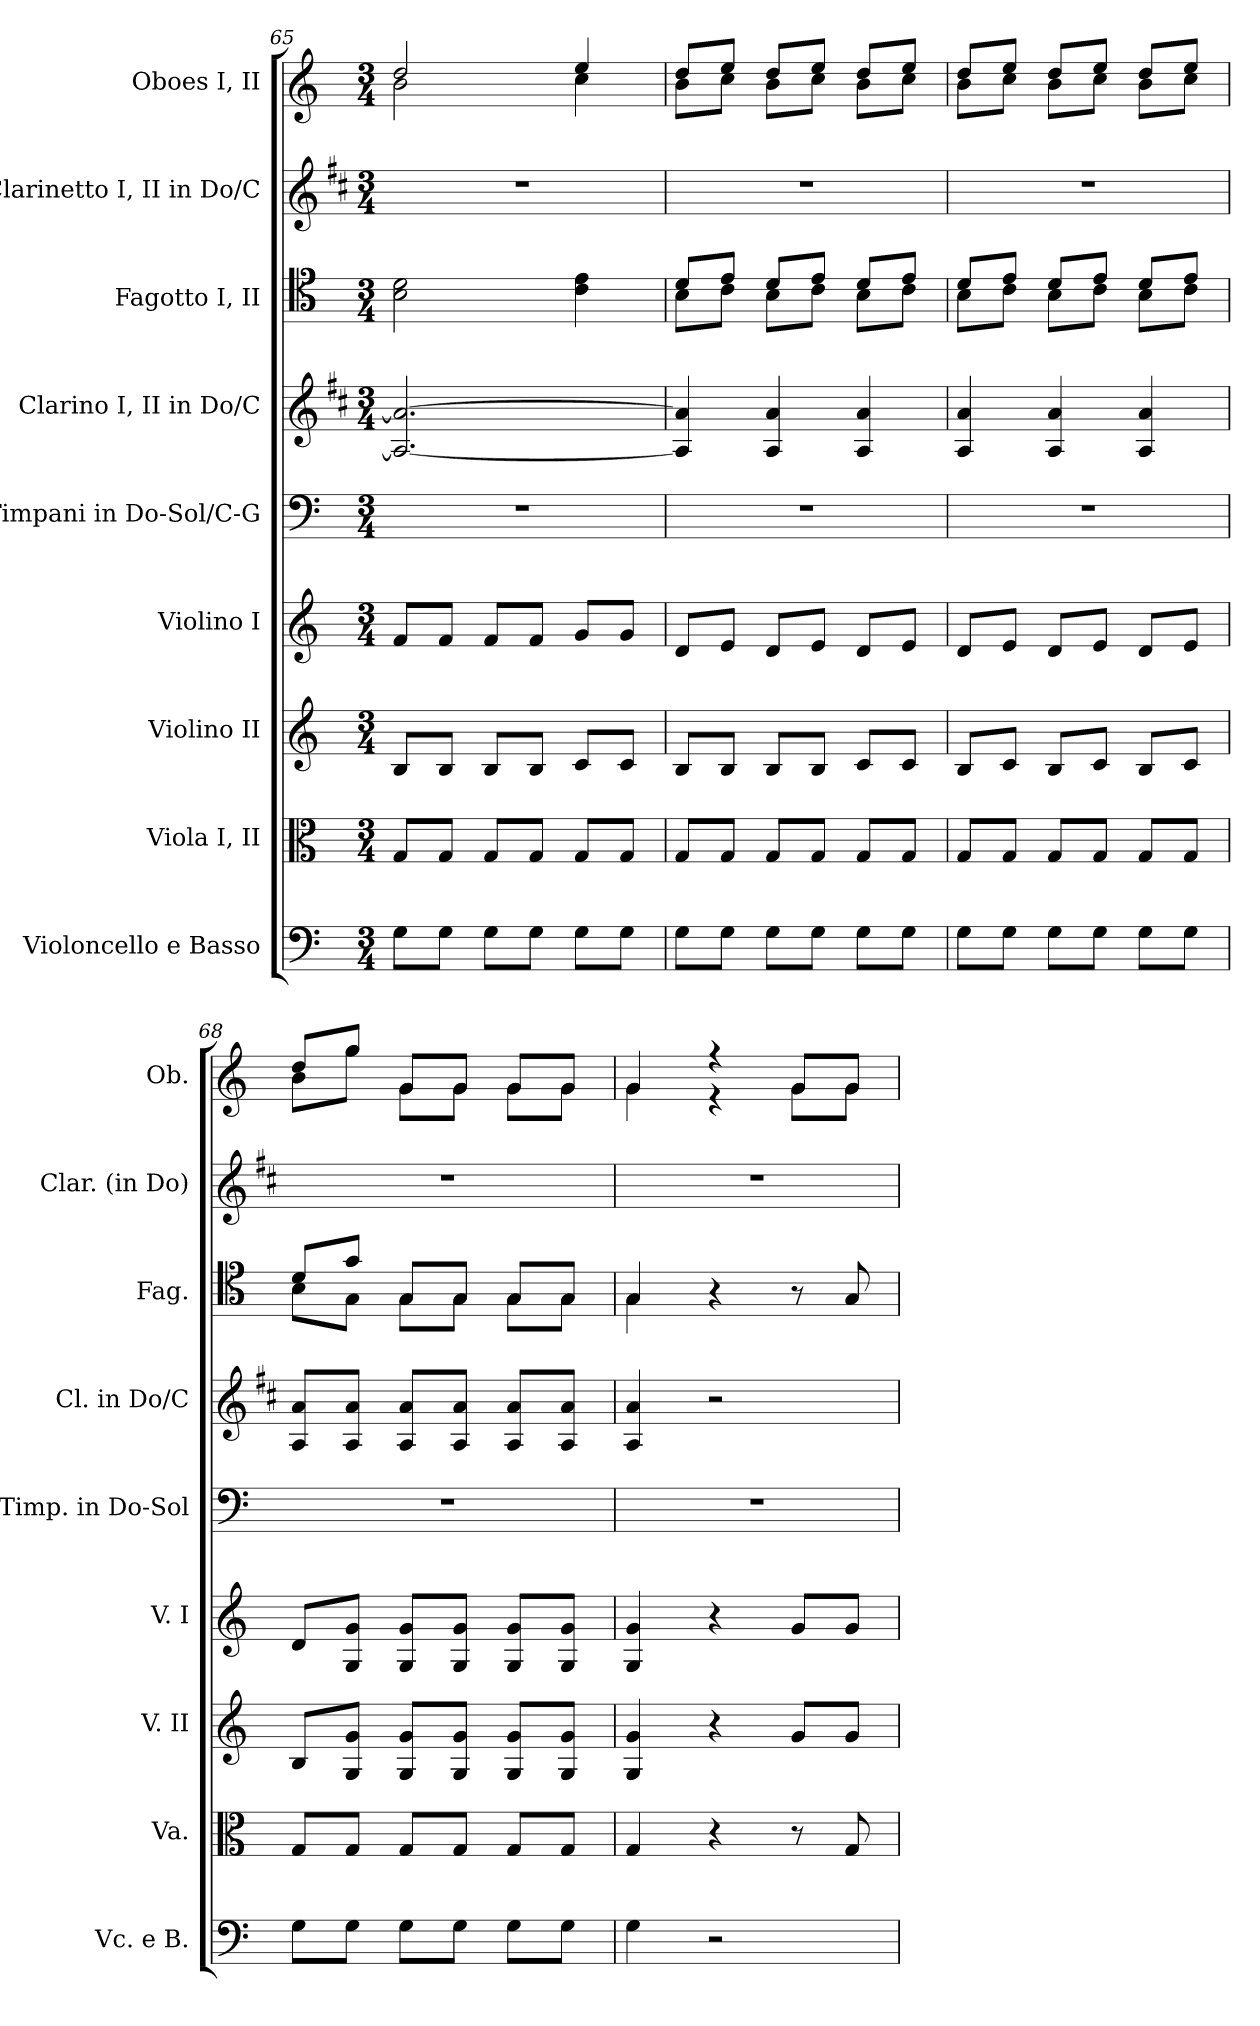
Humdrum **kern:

**kern	**kern	**kern	**kern	**kern	**kern	**kern	**kern	**kern
*part9	*part8	*part7	*part6	*part5	*part4	*part3	*part2	*part1
*staff9	*staff8	*staff7	*staff6	*staff5	*staff4	*staff3	*staff2	*staff1
*I"Violoncello e Basso	*I"Viola I, II	*I"Violino II	*I"Violino I	*I"Timpani in Do-Sol/C-G	*I"Clarino I, II in Do/C	*I"Fagotto I, II	*I"Clarinetto I, II in Do/C	*I"Oboes I, II
*I'Vc. e B.	*I'Va.	*I'V. II	*I'V. I	*I'Timp. in Do-Sol	*I'Cl. in Do/C	*I'Fag.	*I'Clar. (in Do)	*I'Ob.
*clefF4	*clefC3	*clefG2	*clefG2	*clefF4	*clefG2	*clefC4	*clefG2	*clefG2
*	*	*	*	*	*ITrd1c2	*	*ITrd1c2	*
*k[]	*k[]	*k[]	*k[]	*k[]	*k[]	*k[]	*k[]	*k[]
*M3/4	*M3/4	*M3/4	*M3/4	*M3/4	*M3/4	*M3/4	*M3/4	*M3/4
=65	=65	=65	=65	=65	=65	=65	=65	=65
*	*	*	*	*	*	*	*	*^
8Gi\L	8Gi/L	8Bj/L	8fZ/L	2.r	2.Gi/_ 2.gi/_	2Bj\ 2dV\	2.r	2ddV/	2bj\
8G\J	8G/J	8B/J	8f/J	.	.	.	.	.	.
8G\L	8G/L	8B/L	8f/L	.	.	.	.	.	.
8G\J	8G/J	8B/J	8f/J	.	.	.	.	.	.
8GV\L	8GV/L	8ci/L	8gV/L	.	.	4ci\ 4ej\	.	4eej/	4cci\
8G\J	8G/J	8c/J	8g/J	.	.	.	.	.	.
!!LO:PB:g=z	!!
=66	=66	=66	=66	=66	=66	=66	=66	=66	=66
*	*	*	*	*	*	*^	*	*	*
8Gi\L	8Gi/L	8Bj/L	8dV/L	2.r	4Gi/] 4gi/]	8dV/L	8Bj\L	2.r	8ddV/L	8bj\L
8GV\J	8GV/J	8BZ/J	8ej/J	.	.	8ej/J	8ci\J	.	8eej/J	8cci\J
8Gi\L	8Gi/L	8Bj/L	8dV/L	.	4Gi/ 4gi/	8dV/L	8Bj\L	.	8ddV/L	8bj\L
8GV\J	8GV/J	8BZ/J	8ej/J	.	.	8ej/J	8ci\J	.	8eej/J	8cci\J
8Gi\L	8Gi/L	8c/L	8dV/L	.	4Gi/ 4gi/	8dV/L	8Bj\L	.	8ddV/L	8bj\L
8GV\J	8GV/J	8ci/J	8ej/J	.	.	8ej/J	8ci\J	.	8eej/J	8cci\J
=67	=67	=67	=67	=67	=67	=67	=67	=67	=67	=67
8Gi\L	8Gi/L	8Bj/L	8dV/L	2.r	4Gi/ 4gi/	8dV/L	8Bj\L	2.r	8ddV/L	8bj\L
8GV\J	8GV/J	8ci/J	8ej/J	.	.	8ej/J	8ci\J	.	8eej/J	8cci\J
8Gi\L	8Gi/L	8Bj/L	8dV/L	.	4Gi/ 4gi/	8dV/L	8Bj\L	.	8ddV/L	8bj\L
8GV\J	8GV/J	8ci/J	8ej/J	.	.	8ej/J	8ci\J	.	8eej/J	8cci\J
8Gi\L	8Gi/L	8Bj/L	8dV/L	.	4Gi/ 4gi/	8dV/L	8Bj\L	.	8ddV/L	8bj\L
8GV\J	8GV/J	8ci/J	8ej/J	.	.	8ej/J	8ci\J	.	8eej/J	8cci\J
=68	=68	=68	=68	=68	=68	=68	=68	=68	=68	=68
8Gi\L	8Gi/L	8Bj/L	8dV/L	2.r	8Gi/ 8gi/L	8dV/L	8Bj\L	2.r	8ddV/L	8bj\L
8G\J	8G/J	8G/ 8g/J	8G/ 8g/J	.	8G/ 8g/J	8g/J	8G\J	.	8gg/J	8gg\J
8G\L	8G/L	8G/ 8g/L	8G/ 8g/L	.	8G/ 8g/L	8G/L	8G\L	.	8g/L	8g\L
8G\J	8G/J	8G/ 8g/J	8G/ 8g/J	.	8G/ 8g/J	8G/J	8G\J	.	8g/J	8g\J
8G\L	8G/L	8G/ 8g/L	8G/ 8g/L	.	8G/ 8g/L	8G/L	8G\L	.	8g/L	8g\L
8G\J	8G/J	8G/ 8g/J	8G/ 8g/J	.	8G/ 8g/J	8G/J	8G\J	.	8g/J	8g\J
=69	=69	=69	=69	=69	=69	=69	=69	=69	=69	=69
4G\	4G/	4G/ 4g/	4G/ 4g/	2.r	4G/ 4g/	4G/	4G\	2.r	4g/	4g\
2r	4r	4r	4r	.	2r	4r	2ryy	.	4r	4r
.	8r	8g/L	8g/L	.	.	8r	.	.	8g/L	8g\L
.	8G/	8g/J	8g/J	.	.	8G/	.	.	8g/J	8g\J
*	*	*	*	*	*	*v	*v	*	*v	*v
=	=	=	=	=	=	=	=	=
*-	*-	*-	*-	*-	*-	*-	*-	*-
